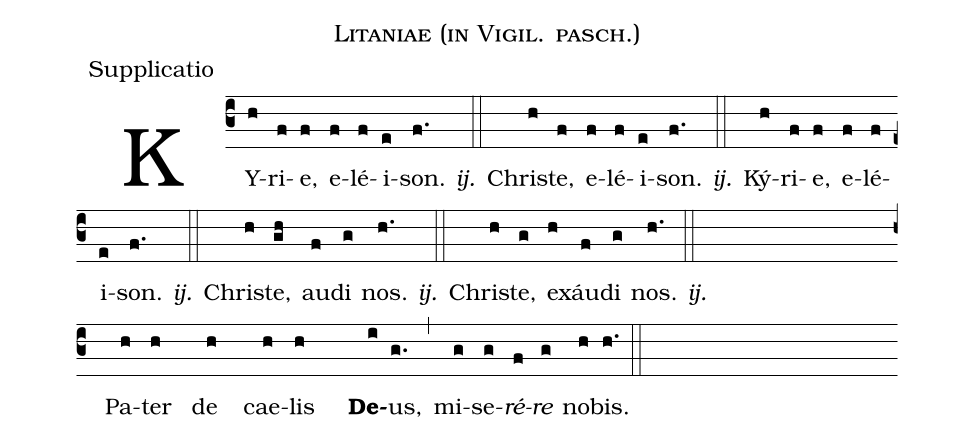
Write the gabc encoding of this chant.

name:Litaniae (in Vigil. pasch.);
office-part:Supplicatio;
%%
(c3) KY(h)ri(f)e,(f) e(f)lé(f)i(e)son. <i>ij.</i>(f.) (::) Chri(h)ste,(f) e(f)lé(f)i(e)son. <i>ij.</i>(f.) (::) Ký(h)ri(f)e,(f) e(f)lé(f)i(e)son. <i>ij.</i>(f.) (::) Chri(h)ste,(gh) au(f)di(g) nos. <i>ij.</i>(h.) (::) Chri(h)ste,(g) ex(h)áu(f)di(g) nos. <i>ij.</i>(h.) (::) (Z) () Pa(h)ter(h) ( ) de(h) ( ) cae(h)lis(h) ( / ) <b>De</b>(i)us,(g.) (,) mi(g)se(g)<i>ré</i>(f)<i>re</i>(g) no(h)bis.(h.) (::)
